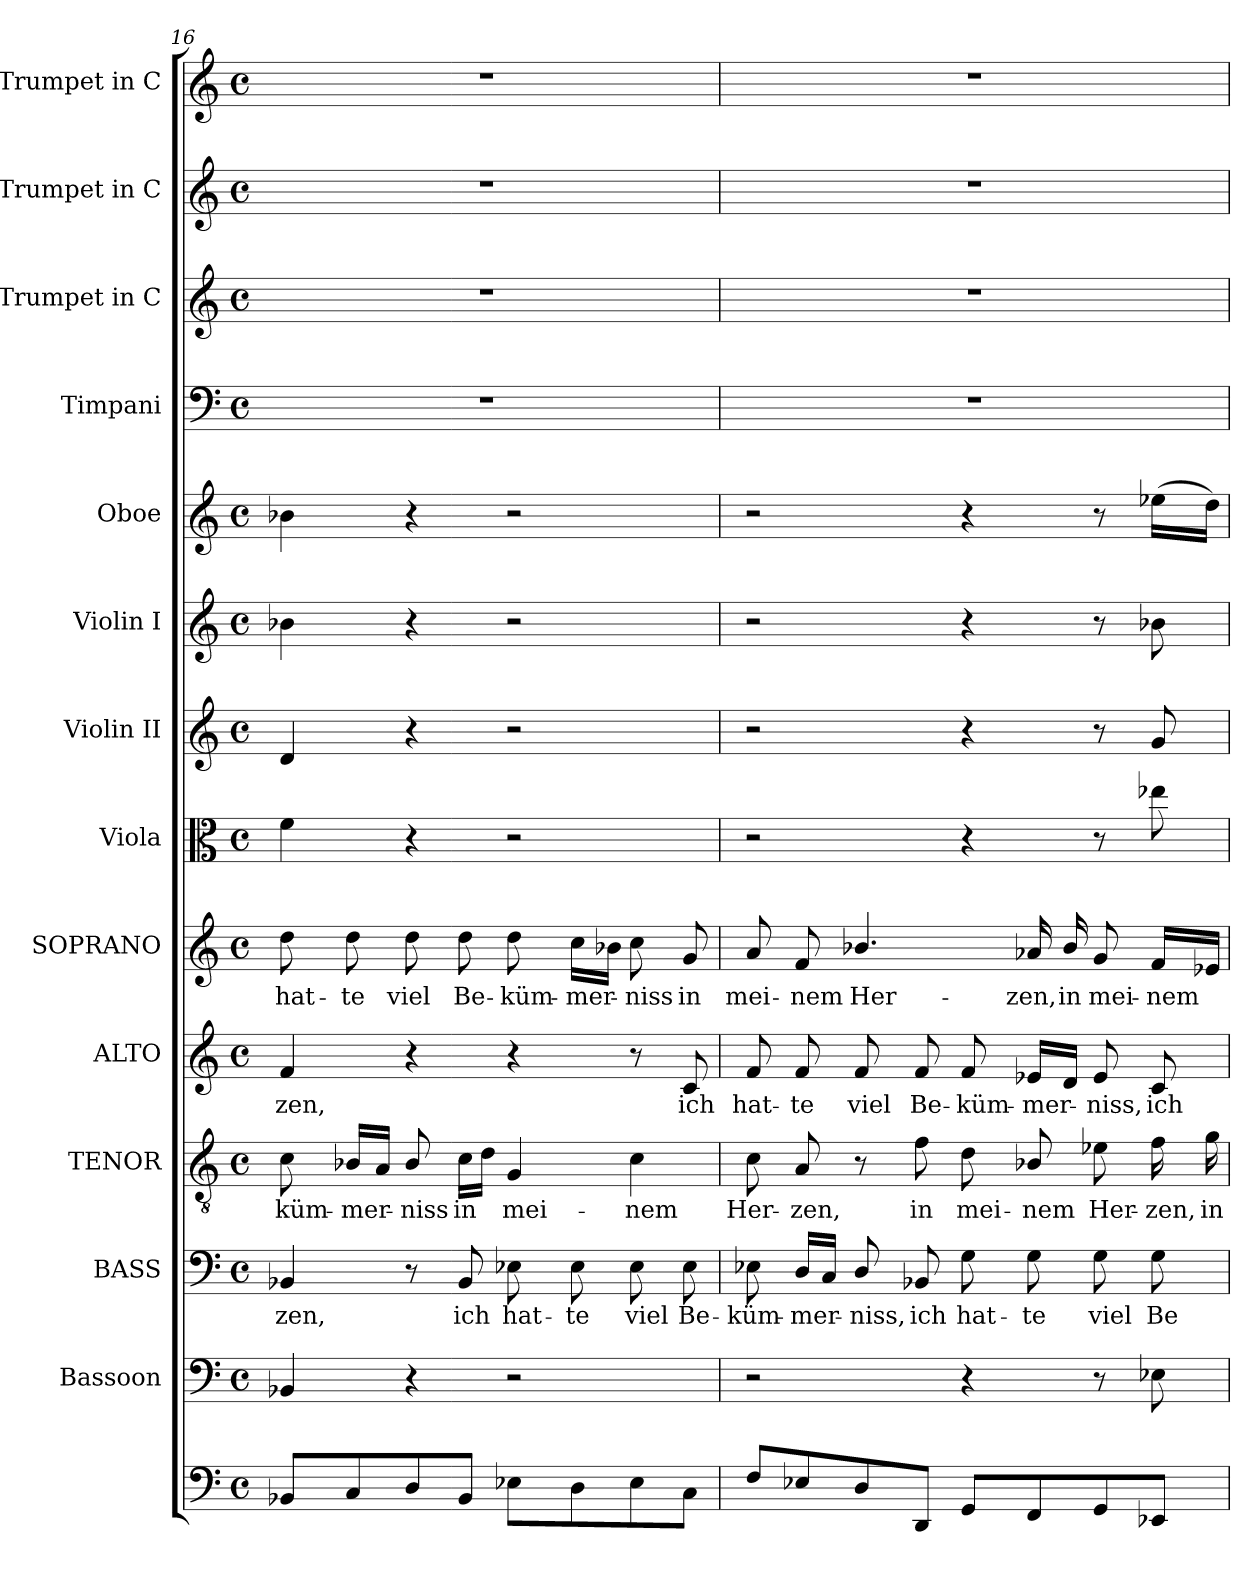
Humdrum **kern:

**kern	**kern	**kern	**text	**kern	**text	**kern	**text	**kern	**text	**kern	**kern	**kern	**kern	**kern	**kern	**kern	**kern
*part14	*part13	*part12	*part12	*part11	*part11	*part10	*part10	*part9	*part9	*part8	*part7	*part6	*part5	*part4	*part3	*part2	*part1
*staff14	*staff13	*staff12	*staff12	*staff11	*staff11	*staff10	*staff10	*staff9	*staff9	*staff8	*staff7	*staff6	*staff5	*staff4	*staff3	*staff2	*staff1
*	*I"Bassoon	*I"BASS	*	*I"TENOR	*	*I"ALTO	*	*I"SOPRANO	*	*I"Viola	*I"Violin II	*I"Violin I	*I"Oboe	*I"Timpani	*I"Trumpet in C	*I"Trumpet in C	*I"Trumpet in C
*	*	*	*	*	*	*I'Alto	*	*I'Soprano	*	*I'Viola	*I'Violin II	*I'Violin I	*I'Oboe	*I'Timp.	*	*	*
*clefF4	*clefF4	*clefF4	*	*clefGv2	*	*clefG2	*	*clefG2	*	*clefC3	*clefG2	*clefG2	*clefG2	*clefF4	*clefG2	*clefG2	*clefG2
*	*	*	*	*ITrd7c12	*	*	*	*	*	*	*	*	*	*	*	*	*
*k[]	*k[]	*k[]	*	*k[]	*	*k[]	*	*k[]	*	*k[]	*k[]	*k[]	*k[]	*k[]	*k[]	*k[]	*k[]
*C:	*C:	*C:	*	*C:	*	*C:	*	*C:	*	*C:	*C:	*C:	*C:	*C:	*C:	*C:	*C:
*M4/4	*M4/4	*M4/4	*	*M4/4	*	*M4/4	*	*M4/4	*	*M4/4	*M4/4	*M4/4	*M4/4	*M4/4	*M4/4	*M4/4	*M4/4
*met(c)	*met(c)	*met(c)	*	*met(c)	*	*met(c)	*	*met(c)	*	*met(c)	*met(c)	*met(c)	*met(c)	*met(c)	*met(c)	*met(c)	*met(c)
=16	=16	=16	=16	=16	=16	=16	=16	=16	=16	=16	=16	=16	=16	=16	=16	=16	=16
!	!	!	!LO:LY:b:color=#000000	!	!	!	!	!	!	!	!	!	!	!	!	!	!
!	!	!	!	!	!LO:LY:b:color=#000000	!	!	!	!	!	!	!	!	!	!	!	!
!	!	!	!	!	!	!	!LO:LY:b:color=#000000	!	!	!	!	!	!	!	!	!	!
!	!	!	!	!	!	!	!	!	!LO:LY:b:color=#000000	!	!	!	!	!	!	!	!
8BB-i/L	4BB-i/	4BB-i/	-zen,	8Ci\	-küm-	4fi/	-zen,	8ddi\	hat-	4fi\	4di/	4b-i\	4b-i\	1r	1r	1r	1r
!	!	!	!	!	!LO:LY:b:color=#000000	!	!	!	!	!	!	!	!	!	!	!	!
!	!	!	!	!	!	!	!	!	!LO:LY:b:color=#000000	!	!	!	!	!	!	!	!
8Ci/	.	.	.	16BB-i/LL	-mer-	.	.	8ddi\	-te	.	.	.	.	.	.	.	.
.	.	.	.	16AAi/JJ	.	.	.	.	.	.	.	.	.	.	.	.	.
!	!	!	!	!	!LO:LY:b:color=#000000	!	!	!	!	!	!	!	!	!	!	!	!
!	!	!	!	!	!	!	!	!	!LO:LY:b:color=#000000	!	!	!	!	!	!	!	!
8Di/	4r	8r	.	8BB-i/	-niss	4r	.	8ddi\	viel	4r	4r	4r	4r	.	.	.	.
!	!	!	!LO:LY:b:color=#000000	!	!	!	!	!	!	!	!	!	!	!	!	!	!
!	!	!	!	!	!LO:LY:b:color=#000000	!	!	!	!	!	!	!	!	!	!	!	!
!	!	!	!	!	!	!	!	!	!LO:LY:b:color=#000000	!	!	!	!	!	!	!	!
8BB-i/J	.	8BB-i/	ich	16Ci\LL	in	.	.	8ddi\	Be-	.	.	.	.	.	.	.	.
.	.	.	.	16Di\JJ	.	.	.	.	.	.	.	.	.	.	.	.	.
!	!	!	!LO:LY:b:color=#000000	!	!	!	!	!	!	!	!	!	!	!	!	!	!
!	!	!	!	!	!LO:LY:b:color=#000000	!	!	!	!	!	!	!	!	!	!	!	!
!	!	!	!	!	!	!	!	!	!LO:LY:b:color=#000000	!	!	!	!	!	!	!	!
8E-i\L	2r	8E-i\	hat-	4GGi/	mei-	4r	.	8ddi\	-küm-	2r	2r	2r	2r	.	.	.	.
!	!	!	!LO:LY:b:color=#000000	!	!	!	!	!	!	!	!	!	!	!	!	!	!
!	!	!	!	!	!	!	!	!	!LO:LY:b:color=#000000	!	!	!	!	!	!	!	!
8Di\	.	8E-i\	-te	.	.	.	.	16cci\LL	-mer-	.	.	.	.	.	.	.	.
.	.	.	.	.	.	.	.	16b-i\JJ	.	.	.	.	.	.	.	.	.
!	!	!	!LO:LY:b:color=#000000	!	!	!	!	!	!	!	!	!	!	!	!	!	!
!	!	!	!	!	!LO:LY:b:color=#000000	!	!	!	!	!	!	!	!	!	!	!	!
!	!	!	!	!	!	!	!	!	!LO:LY:b:color=#000000	!	!	!	!	!	!	!	!
8E-i\	.	8E-i\	viel	4Ci\	-nem	8r	.	8cci\	-niss	.	.	.	.	.	.	.	.
!	!	!	!LO:LY:b:color=#000000	!	!	!	!	!	!	!	!	!	!	!	!	!	!
!	!	!	!	!	!	!	!LO:LY:b:color=#000000	!	!	!	!	!	!	!	!	!	!
!	!	!	!	!	!	!	!	!	!LO:LY:b:color=#000000	!	!	!	!	!	!	!	!
8Ci\J	.	8E-i\	Be-	.	.	8ci/	ich	8gi/	in	.	.	.	.	.	.	.	.
=17	=17	=17	=17	=17	=17	=17	=17	=17	=17	=17	=17	=17	=17	=17	=17	=17	=17
!	!	!	!LO:LY:b:color=#000000	!	!	!	!	!	!	!	!	!	!	!	!	!	!
!	!	!	!	!	!LO:LY:b:color=#000000	!	!	!	!	!	!	!	!	!	!	!	!
!	!	!	!	!	!	!	!LO:LY:b:color=#000000	!	!	!	!	!	!	!	!	!	!
!	!	!	!	!	!	!	!	!	!LO:LY:b:color=#000000	!	!	!	!	!	!	!	!
8Fi/L	2r	8E-i\	-küm-	8Ci\	Her-	8fi/	hat-	8ai/	mei-	2r	2r	2r	2r	1r	1r	1r	1r
!	!	!	!LO:LY:b:color=#000000	!	!	!	!	!	!	!	!	!	!	!	!	!	!
!	!	!	!	!	!LO:LY:b:color=#000000	!	!	!	!	!	!	!	!	!	!	!	!
!	!	!	!	!	!	!	!LO:LY:b:color=#000000	!	!	!	!	!	!	!	!	!	!
!	!	!	!	!	!	!	!	!	!LO:LY:b:color=#000000	!	!	!	!	!	!	!	!
8E-i/	.	16Di/LL	-mer-	8AAi/	-zen,	8fi/	-te	8fi/	-nem	.	.	.	.	.	.	.	.
.	.	16Ci/JJ	.	.	.	.	.	.	.	.	.	.	.	.	.	.	.
!	!	!	!LO:LY:b:color=#000000	!	!	!	!	!	!	!	!	!	!	!	!	!	!
!	!	!	!	!	!	!	!LO:LY:b:color=#000000	!	!	!	!	!	!	!	!	!	!
!	!	!	!	!	!	!	!	!	!LO:LY:b:color=#000000	!	!	!	!	!	!	!	!
8Di/	.	8Di/	-niss,	8r	.	8fi/	viel	4.b-i/	Her-	.	.	.	.	.	.	.	.
!	!	!	!LO:LY:b:color=#000000	!	!	!	!	!	!	!	!	!	!	!	!	!	!
!	!	!	!	!	!LO:LY:b:color=#000000	!	!	!	!	!	!	!	!	!	!	!	!
!	!	!	!	!	!	!	!LO:LY:b:color=#000000	!	!	!	!	!	!	!	!	!	!
8DDi/J	.	8BB-i/	ich	8Fi\	in	8fi/	Be-	.	.	.	.	.	.	.	.	.	.
!	!	!	!LO:LY:b:color=#000000	!	!	!	!	!	!	!	!	!	!	!	!	!	!
!	!	!	!	!	!LO:LY:b:color=#000000	!	!	!	!	!	!	!	!	!	!	!	!
!	!	!	!	!	!	!	!LO:LY:b:color=#000000	!	!	!	!	!	!	!	!	!	!
8GGi/L	4r	8Gi\	hat-	8Di\	mei-	8fi/	-küm-	.	.	4r	4r	4r	4r	.	.	.	.
!	!	!	!LO:LY:b:color=#000000	!	!	!	!	!	!	!	!	!	!	!	!	!	!
!	!	!	!	!	!LO:LY:b:color=#000000	!	!	!	!	!	!	!	!	!	!	!	!
!	!	!	!	!	!	!	!LO:LY:b:color=#000000	!	!	!	!	!	!	!	!	!	!
!	!	!	!	!	!	!	!	!	!LO:LY:b:color=#000000	!	!	!	!	!	!	!	!
8FFi/	.	8Gi\	-te	8BB-i/	-nem	16e-i/LL	-mer-	16a-Xi/	-zen,	.	.	.	.	.	.	.	.
!	!	!	!	!	!	!	!	!	!LO:LY:b:color=#000000	!	!	!	!	!	!	!	!
.	.	.	.	.	.	16di/JJ	.	16b-i/	in	.	.	.	.	.	.	.	.
!	!	!	!LO:LY:b:color=#000000	!	!	!	!	!	!	!	!	!	!	!	!	!	!
!	!	!	!	!	!LO:LY:b:color=#000000	!	!	!	!	!	!	!	!	!	!	!	!
!	!	!	!	!	!	!	!LO:LY:b:color=#000000	!	!	!	!	!	!	!	!	!	!
!	!	!	!	!	!	!	!	!	!LO:LY:b:color=#000000	!	!	!	!	!	!	!	!
8GGi/	8r	8Gi\	viel	8E-i\	Her-	8e-i/	-niss,	8gi/	mei-	8r	8r	8r	8r	.	.	.	.
!	!	!	!LO:LY:b:color=#000000	!	!	!	!	!	!	!	!	!	!	!	!	!	!
!	!	!	!	!	!LO:LY:b:color=#000000	!	!	!	!	!	!	!	!	!	!	!	!
!	!	!	!	!	!	!	!LO:LY:b:color=#000000	!	!	!	!	!	!	!	!	!	!
!	!	!	!	!	!	!	!	!	!LO:LY:b:color=#000000	!	!	!	!	!	!	!	!
8EE-i/J	8E-i\	8Gi\	Be-	16Fi\	-zen,	8ci/	ich	16fi/LL	-nem	8ee-i\	8gi/	8b-i\	(16ee-i\LL	.	.	.	.
!	!	!	!	!	!LO:LY:b:color=#000000	!	!	!	!	!	!	!	!	!	!	!	!
.	.	.	.	16Gi\	in	.	.	16e-i/JJ	.	.	.	.	16ddi\JJ)	.	.	.	.
=	=	=	=	=	=	=	=	=	=	=	=	=	=	=	=	=	=
*-	*-	*-	*-	*-	*-	*-	*-	*-	*-	*-	*-	*-	*-	*-	*-	*-	*-
